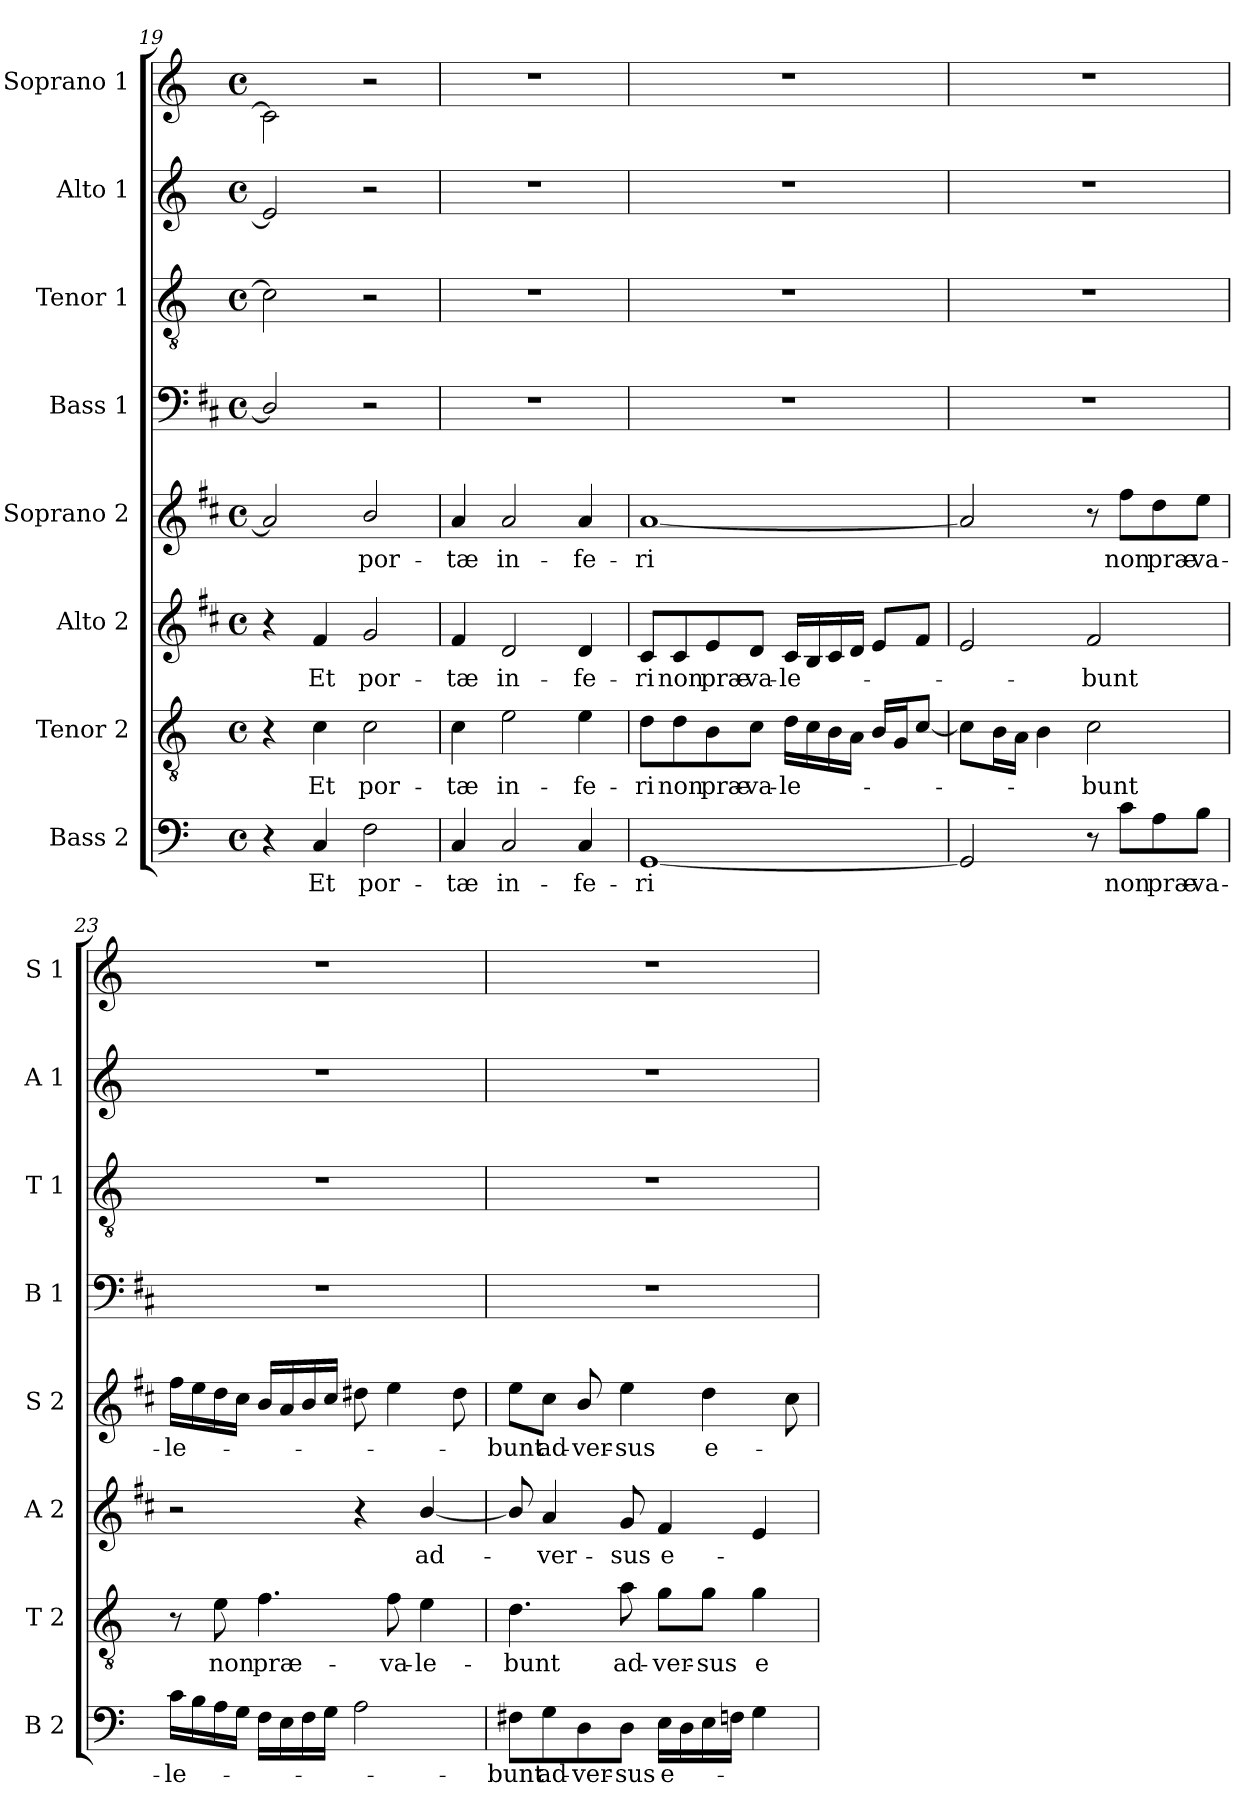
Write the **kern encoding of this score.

**kern	**text	**kern	**text	**kern	**text	**kern	**text	**kern	**text	**kern	**text	**kern	**text	**kern	**text
*part8	*part8	*part7	*part7	*part6	*part6	*part5	*part5	*part4	*part4	*part3	*part3	*part2	*part2	*part1	*part1
*staff8	*staff8	*staff7	*staff7	*staff6	*staff6	*staff5	*staff5	*staff4	*staff4	*staff3	*staff3	*staff2	*staff2	*staff1	*staff1
*I"Bass 2	*	*I"Tenor 2	*	*I"Alto 2	*	*I"Soprano 2	*	*I"Bass 1	*	*I"Tenor 1	*	*I"Alto 1	*	*I"Soprano 1	*
*I'B 2	*	*I'T 2	*	*I'A 2	*	*I'S 2	*	*I'B 1	*	*I'T 1	*	*I'A 1	*	*I'S 1	*
!!LO:PB:g=z
*clefF4	*	*clefGv2	*	*clefG2	*	*clefG2	*	*clefF4	*	*clefGv2	*	*clefG2	*	*clefG2	*
*	*	*	*	*ITrd1c2	*	*ITrd1c2	*	*ITrd1c2	*	*	*	*	*	*ITrd-7c-12	*
*k[]	*	*k[]	*	*k[]	*	*k[]	*	*k[]	*	*k[]	*	*k[]	*	*k[]	*
*C:	*	*C:	*	*C:	*	*C:	*	*C:	*	*C:	*	*C:	*	*C:	*
*M4/4	*	*M4/4	*	*M4/4	*	*M4/4	*	*M4/4	*	*M4/4	*	*M4/4	*	*M4/4	*
*met(c)	*	*met(c)	*	*met(c)	*	*met(c)	*	*met(c)	*	*met(c)	*	*met(c)	*	*met(c)	*
=19	=19	=19	=19	=19	=19	=19	=19	=19	=19	=19	=19	=19	=19	=19	=19
4r	.	4r	.	4r	.	2g/]	.	2C/]	.	2c\]	.	2e/]	.	2cc\]	.
!	!LO:LY:b	!	!LO:LY:b	!	!LO:LY:b	!	!	!	!	!	!	!	!	!	!
4C/	Et	4c\	Et	4e/	Et	.	.	.	.	.	.	.	.	.	.
!	!LO:LY:b	!	!LO:LY:b	!	!LO:LY:b	!	!LO:LY:b	!	!	!	!	!	!	!	!
2F\	por-	2c\	por-	2f/	por-	2a/	por-	2r	.	2r	.	2r	.	2r	.
=20	=20	=20	=20	=20	=20	=20	=20	=20	=20	=20	=20	=20	=20	=20	=20
!	!LO:LY:b	!	!LO:LY:b	!	!LO:LY:b	!	!LO:LY:b	!	!	!	!	!	!	!	!
4C/	tæ	4c\	tæ	4e/	tæ	4g/	-tæ	1r	.	1r	.	1r	.	1r	.
!	!LO:LY:b	!	!LO:LY:b	!	!LO:LY:b	!	!LO:LY:b	!	!	!	!	!	!	!	!
2C/	in-	2e\	in-	2c/	in-	2g/	in-	.	.	.	.	.	.	.	.
!	!LO:LY:b	!	!LO:LY:b	!	!LO:LY:b	!	!LO:LY:b	!	!	!	!	!	!	!	!
4C/	-fe-	4e\	-fe-	4c/	-fe-	4g/	-fe-	.	.	.	.	.	.	.	.
=21	=21	=21	=21	=21	=21	=21	=21	=21	=21	=21	=21	=21	=21	=21	=21
!	!LO:LY:b	!	!LO:LY:b	!	!LO:LY:b	!	!LO:LY:b	!	!	!	!	!	!	!	!
[1GG	-ri	8d\L	ri	8B/L	-ri	[1g	-ri	1r	.	1r	.	1r	.	1r	.
!	!	!	!LO:LY:b	!	!LO:LY:b	!	!	!	!	!	!	!	!	!	!
.	.	8d\	non	8B/	non	.	.	.	.	.	.	.	.	.	.
!	!	!	!LO:LY:b	!	!LO:LY:b	!	!	!	!	!	!	!	!	!	!
.	.	8B\	præ-	8d/	præ-	.	.	.	.	.	.	.	.	.	.
!	!	!	!LO:LY:b	!	!LO:LY:b	!	!	!	!	!	!	!	!	!	!
.	.	8c\J	-va-	8c/J	-va-	.	.	.	.	.	.	.	.	.	.
!	!	!	!LO:LY:b	!	!LO:LY:b	!	!	!	!	!	!	!	!	!	!
.	.	16d\LL	-le-	16B/LL	-le-	.	.	.	.	.	.	.	.	.	.
.	.	16c\	.	16A/	.	.	.	.	.	.	.	.	.	.	.
.	.	16B\	.	16B/	.	.	.	.	.	.	.	.	.	.	.
.	.	16A\JJ	.	16c/JJ	.	.	.	.	.	.	.	.	.	.	.
.	.	16B/LL	.	8d/L	.	.	.	.	.	.	.	.	.	.	.
.	.	16G/J	.	.	.	.	.	.	.	.	.	.	.	.	.
.	.	[8c/J	.	8e/J	.	.	.	.	.	.	.	.	.	.	.
=22	=22	=22	=22	=22	=22	=22	=22	=22	=22	=22	=22	=22	=22	=22	=22
2GG/]	.	8c\L]	.	2d/	.	2g/]	.	1r	.	1r	.	1r	.	1r	.
.	.	16B\L	.	.	.	.	.	.	.	.	.	.	.	.	.
.	.	16A\JJ	.	.	.	.	.	.	.	.	.	.	.	.	.
.	.	4B\	.	.	.	.	.	.	.	.	.	.	.	.	.
!	!	!	!LO:LY:b	!	!LO:LY:b	!	!	!	!	!	!	!	!	!	!
8r	.	2c\	-bunt	2e/	-bunt	8r	.	.	.	.	.	.	.	.	.
!	!LO:LY:b	!	!	!	!	!	!LO:LY:b	!	!	!	!	!	!	!	!
8c\L	non	.	.	.	.	8ee\L	non	.	.	.	.	.	.	.	.
!	!LO:LY:b	!	!	!	!	!	!LO:LY:b	!	!	!	!	!	!	!	!
8A\	præ-	.	.	.	.	8cc\	præ-	.	.	.	.	.	.	.	.
!	!LO:LY:b	!	!	!	!	!	!LO:LY:b	!	!	!	!	!	!	!	!
8B\J	-va-	.	.	.	.	8dd\J	-va-	.	.	.	.	.	.	.	.
=23	=23	=23	=23	=23	=23	=23	=23	=23	=23	=23	=23	=23	=23	=23	=23
!	!LO:LY:b	!	!	!	!	!	!LO:LY:b	!	!	!	!	!	!	!	!
16c\LL	-le-	8r	.	2r	.	16ee\LL	-le-	1r	.	1r	.	1r	.	1r	.
16B\	.	.	.	.	.	16dd\	.	.	.	.	.	.	.	.	.
!	!	!	!LO:LY:b	!	!	!	!	!	!	!	!	!	!	!	!
16A\	.	8e\	non	.	.	16cc\	.	.	.	.	.	.	.	.	.
16G\JJ	.	.	.	.	.	16b\JJ	.	.	.	.	.	.	.	.	.
!	!	!	!LO:LY:b	!	!	!	!	!	!	!	!	!	!	!	!
16F\LL	.	4.f\	præ-	.	.	16a/LL	.	.	.	.	.	.	.	.	.
16E\	.	.	.	.	.	16g/	.	.	.	.	.	.	.	.	.
16F\	.	.	.	.	.	16a/	.	.	.	.	.	.	.	.	.
16G\JJ	.	.	.	.	.	16b/JJ	.	.	.	.	.	.	.	.	.
2A\	.	.	.	4r	.	8cc#X\	.	.	.	.	.	.	.	.	.
!	!	!	!LO:LY:b	!	!	!	!	!	!	!	!	!	!	!	!
.	.	8f\	-va-	.	.	4dd\	.	.	.	.	.	.	.	.	.
!	!	!	!LO:LY:b	!	!LO:LY:b	!	!	!	!	!	!	!	!	!	!
.	.	4e\	-le-	[4a/	ad-	.	.	.	.	.	.	.	.	.	.
.	.	.	.	.	.	8cc#\	.	.	.	.	.	.	.	.	.
=24	=24	=24	=24	=24	=24	=24	=24	=24	=24	=24	=24	=24	=24	=24	=24
!	!LO:LY:b	!	!LO:LY:b	!	!	!	!LO:LY:b	!	!	!	!	!	!	!	!
8F#X\L	-bunt	4.d\	-bunt	8a/]	.	8dd\L	-bunt	1r	.	1r	.	1r	.	1r	.
!	!LO:LY:b	!	!	!	!LO:LY:b	!	!LO:LY:b	!	!	!	!	!	!	!	!
8G\	ad-	.	.	4g/	-ver-	8b\J	ad-	.	.	.	.	.	.	.	.
!	!LO:LY:b	!	!	!	!	!	!LO:LY:b	!	!	!	!	!	!	!	!
8D\	-ver-	.	.	.	.	8a/	-ver-	.	.	.	.	.	.	.	.
!	!LO:LY:b	!	!LO:LY:b	!	!LO:LY:b	!	!LO:LY:b	!	!	!	!	!	!	!	!
8D\J	-sus	8a\	ad-	8f/	-sus	4dd\	-sus	.	.	.	.	.	.	.	.
!	!LO:LY:b	!	!LO:LY:b	!	!LO:LY:b	!	!	!	!	!	!	!	!	!	!
16E\LL	e-	8g\L	-ver-	4e/	e-	.	.	.	.	.	.	.	.	.	.
16D\	.	.	.	.	.	.	.	.	.	.	.	.	.	.	.
!	!	!	!LO:LY:b	!	!	!	!LO:LY:b	!	!	!	!	!	!	!	!
16E\	.	8g\J	-sus	.	.	4cc\	e-	.	.	.	.	.	.	.	.
16Fn\JJ	.	.	.	.	.	.	.	.	.	.	.	.	.	.	.
!	!	!	!LO:LY:b	!	!	!	!	!	!	!	!	!	!	!	!
4G\	.	4g\	e-	4d/	.	.	.	.	.	.	.	.	.	.	.
.	.	.	.	.	.	8b\	.	.	.	.	.	.	.	.	.
=	=	=	=	=	=	=	=	=	=	=	=	=	=	=	=
*-	*-	*-	*-	*-	*-	*-	*-	*-	*-	*-	*-	*-	*-	*-	*-
